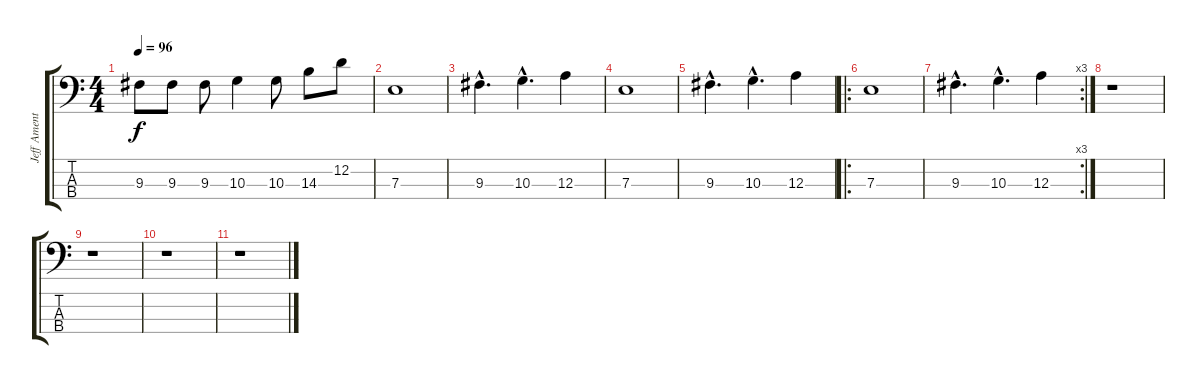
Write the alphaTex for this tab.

\track ("Jeff Ament" "Jeff Ament") {instrument fretlessbass}
\staff {score tabs}
\tuning (G2 D2 A1 E1) {hide}
\ts (4 4)
\tempo 96
\clef f4
\ks c
9.3.8{dy f} 9.3.8 9.3.8 10.3.4 10.3.8 14.3.8 12.2.8 |
7.3.1 |
9.3{hac}.4{d} 10.3{hac}.4{d} 12.3.4 |
7.3.1 |
9.3{hac}.4{d} 10.3{hac}.4{d} 12.3.4 |
\ro
7.3.1 |
\rc 3
9.3{hac}.4{d} 10.3{hac}.4{d} 12.3.4 |
r.1 |
r.1 |
r.1 |
r.1
